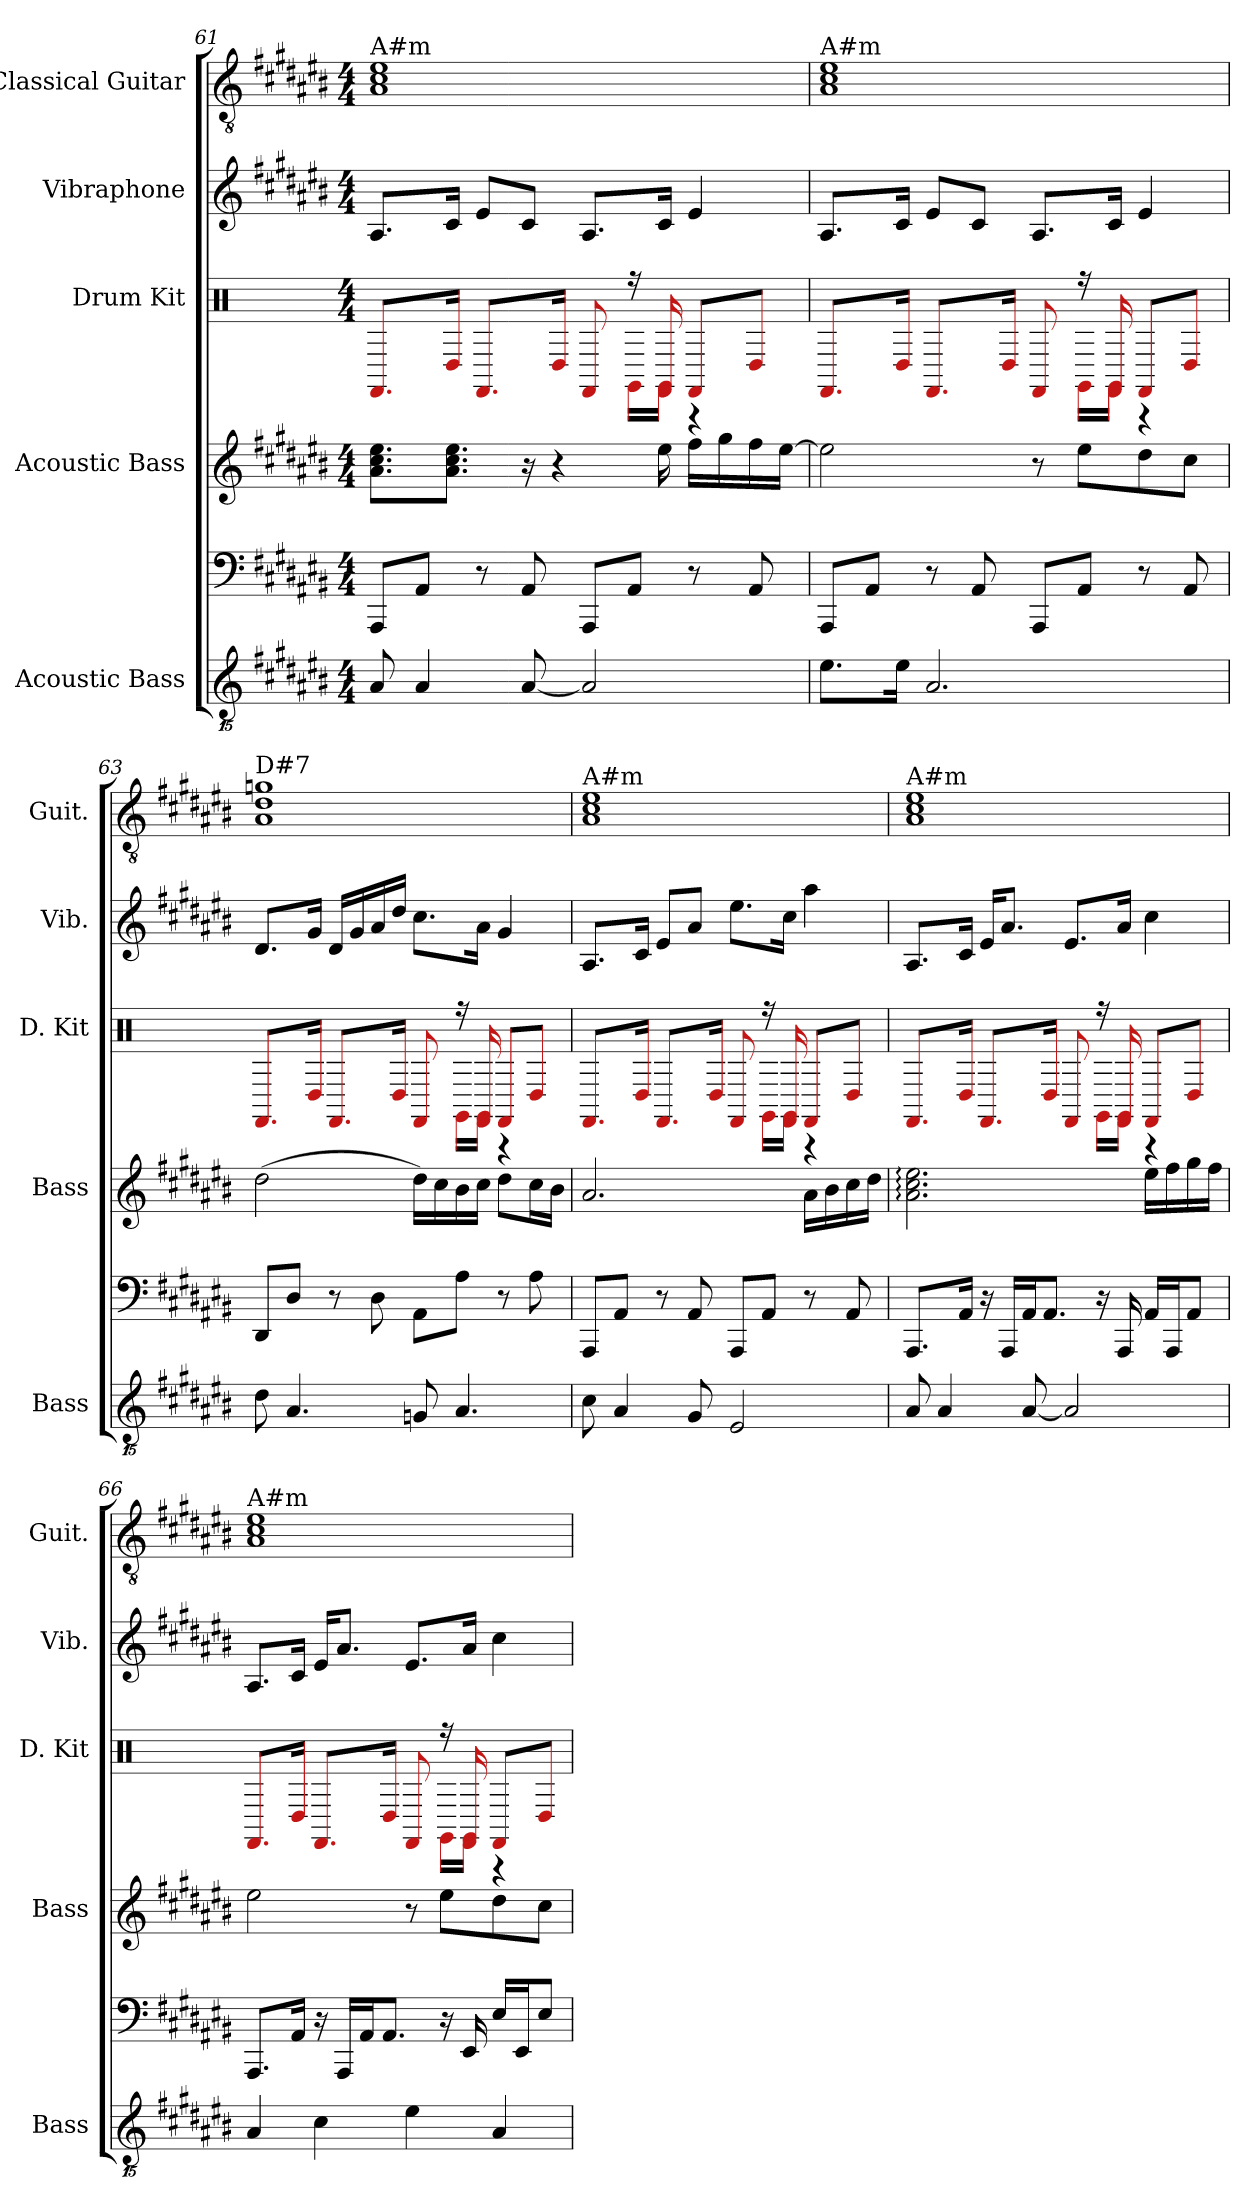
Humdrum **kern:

**kern	**kern	**kern	**kern	**kern	**kern
*part5	*part5	*part4	*part3	*part2	*part1
*staff6	*staff5	*staff4	*staff3	*staff2	*staff1
*I"Acoustic Bass	*	*I"Acoustic Bass	*I"Drum Kit	*I"Vibraphone	*I"Classical Guitar
*I'Bass	*	*I'Bass	*I'D. Kit	*I'Vib.	*I'Guit.
*clefGvv2	*clefF4	*clefG2	*clefX	*clefG2	*clefGv2
*ITrd7c12	*	*	*	*	*
*k[f#c#g#d#a#e#b#]	*k[f#c#g#d#a#e#b#]	*k[f#c#g#d#a#e#b#]	*	*k[f#c#g#d#a#e#b#]	*k[f#c#g#d#a#e#b#]
*M4/4	*M4/4	*M4/4	*M4/4	*M4/4	*M4/4
=61	=61	=61	=61	=61	=61
*	*	*	*^	*	*
!	!	!	!	!	!	!LO:TX:t=A#m
8AAA#	8AAA#L	8.a# 8.cc# 8.ee#L	8.FF/L	2ryy	8.A#L	1A# 1c# 1e#
4AAA#	8AA#J	.	.	.	.	.
.	.	8.a# 8.cc# 8.ee#J	16D/Jk	.	16c#Jk	.
.	8r	.	8.FF/L	.	8e#L	.
[8AAA#	8AA#	16r	.	.	8c#J	.
.	.	4r	16D/Jk	.	.	.
2AAA#]	8AAA#L	.	8FF/	8ryy	8.A#L	.
.	8AA#J	.	16r	16GG#\LL	.	.
.	.	16ee#	16FF/	16GG#\JJ	16c#Jk	.
.	8r	16ff#LL	8FF/L	4r	4e#	.
.	.	16gg#	.	.	.	.
.	8AA#	16ff#	8D/J	.	.	.
.	.	[16ee#JJ	.	.	.	.
=62	=62	=62	=62	=62	=62	=62
!	!	!	!	!	!	!LO:TX:t=A#m
8.EE#L	8AAA#L	2ee#]	8.FF/L	2ryy	8.A#L	1A# 1c# 1e#
.	8AA#J	.	.	.	.	.
16EE#Jk	.	.	16D/Jk	.	16c#Jk	.
2.AAA#	8r	.	8.FF/L	.	8e#L	.
.	8AA#	.	.	.	8c#J	.
.	.	.	16D/Jk	.	.	.
.	8AAA#L	8r	8FF/	8ryy	8.A#L	.
.	8AA#J	8ee#L	16r	16GG#\LL	.	.
.	.	.	16FF/	16GG#\JJ	16c#Jk	.
.	8r	8dd#	8FF/L	4r	4e#	.
.	8AA#	8cc#J	8D/J	.	.	.
!!LO:PB:g=z
=63	=63	=63	=63	=63	=63	=63
!	!	!	!	!	!	!LO:TX:t=D#7
8DD#	8DD#L	(2dd#	8.FF/L	2ryy	8.d#L	1A# 1d# 1gn
4.AAA#	8D#J	.	.	.	.	.
.	.	.	16D/Jk	.	16g#Jk	.
.	8r	.	8.FF/L	.	16d#LL	.
.	.	.	.	.	16g#	.
.	8D#	.	.	.	16a#	.
.	.	.	16D/Jk	.	16dd#JJ	.
8GGGn	8AA#L	16dd#LL)	8FF/	8ryy	8.cc#L	.
.	.	16cc#	.	.	.	.
4.AAA#	8A#J	16b#	16r	16GG#\LL	.	.
.	.	16cc#JJ	16FF/	16GG#\JJ	16a#Jk	.
.	8r	8dd#L	8FF/L	4r	4g#	.
.	8A#	16cc#L	8D/J	.	.	.
.	.	16b#JJ	.	.	.	.
=64	=64	=64	=64	=64	=64	=64
!	!	!	!	!	!	!LO:TX:t=A#m
8CC#	8AAA#L	2.a#	8.FF/L	2ryy	8.A#L	1A# 1c# 1e#
4AAA#	8AA#J	.	.	.	.	.
.	.	.	16D/Jk	.	16c#Jk	.
.	8r	.	8.FF/L	.	8e#L	.
8GGG#	8AA#	.	.	.	8a#J	.
.	.	.	16D/Jk	.	.	.
2EEE#	8AAA#L	.	8FF/	8ryy	8.ee#L	.
.	8AA#J	.	16r	16GG#\LL	.	.
.	.	.	16FF/	16GG#\JJ	16cc#Jk	.
.	8r	16a#LL	8FF/L	4r	4aa#	.
.	.	16b#	.	.	.	.
.	8AA#	16cc#	8D/J	.	.	.
.	.	16dd#JJ	.	.	.	.
!!LO:LB:g=z
=65	=65	=65	=65	=65	=65	=65
!	!	!	!	!	!	!LO:TX:t=A#m
8AAA#	8.AAA#L	2.a#: 2.cc#: 2.ee#:	8.FF/L	2ryy	8.A#L	1A# 1c# 1e#
4AAA#	.	.	.	.	.	.
.	16AA#Jk	.	16D/Jk	.	16c#Jk	.
.	16r	.	8.FF/L	.	16e#KL	.
.	16AAA#LL	.	.	.	8.a#J	.
[8AAA#	16AA#J	.	.	.	.	.
.	8.AA#J	.	16D/Jk	.	.	.
2AAA#]	.	.	8FF/	8ryy	8.e#L	.
.	16r	.	16r	16GG#\LL	.	.
.	16AAA#	.	16FF/	16GG#\JJ	16a#Jk	.
.	16AA#LL	16ee#LL	8FF/L	4r	4cc#	.
.	16AAA#J	16ff#	.	.	.	.
.	8AA#J	16gg#	8D/J	.	.	.
.	.	16ff#JJ	.	.	.	.
=66	=66	=66	=66	=66	=66	=66
!	!	!	!	!	!	!LO:TX:t=A#m
4AAA#	8.AAA#L	2ee#	8.FF/L	2ryy	8.A#L	1A# 1c# 1e#
.	16AA#Jk	.	16D/Jk	.	16c#Jk	.
4CC#	16r	.	8.FF/L	.	16e#KL	.
.	16AAA#LL	.	.	.	8.a#J	.
.	16AA#J	.	.	.	.	.
.	8.AA#J	.	16D/Jk	.	.	.
4EE#	.	8r	8FF/	8ryy	8.e#L	.
.	16r	8ee#L	16r	16GG#\LL	.	.
.	16EE#	.	16FF/	16GG#\JJ	16a#Jk	.
4AAA#	16E#LL	8dd#	8FF/L	4r	4cc#	.
.	16EE#J	.	.	.	.	.
.	8E#J	8cc#J	8D/J	.	.	.
*	*	*	*v	*v	*	*
=	=	=	=	=	=
*-	*-	*-	*-	*-	*-
